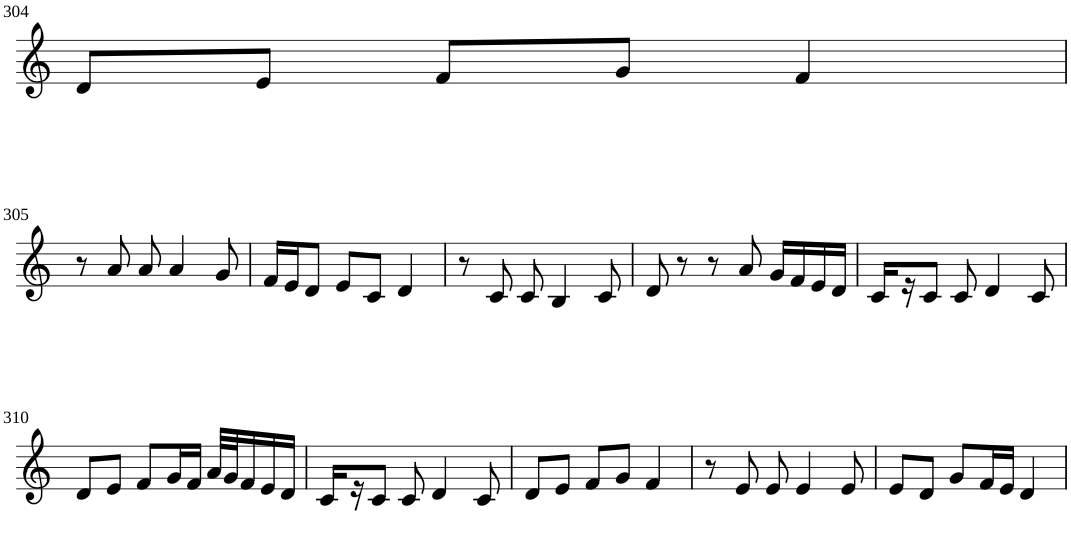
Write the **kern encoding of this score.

**kern
*part1
*staff1
*I"Violin
!!LO:PB:g=z
*clefG2
*k[]
*M3/4
=304
8d/L
8e/J
8f/L
8g/J
4f/
!!LO:LB:g=z
=305
8r
8a/
8a/
4a/
8g/
=306
16f/LL
16e/J
8d/J
8e/L
8c/J
4d/
=307
8r
8c/
8c/
4B/
8c/
=308
8d/
8r
8r
8a/
16g/LL
16f/
16e/
16d/JJ
=309
16c/LL
16r
8c/J
8c/
4d/
8c/
!!LO:LB:g=z
=310
8d/L
8e/J
8f/L
16g/L
16f/JJ
32a/LLL
32g/J
16f/
16e/
16d/JJ
=311
16c/LL
16r
8c/J
8c/
4d/
8c/
=312
8d/L
8e/J
8f/L
8g/J
4f/
=313
8r
8e/
8e/
4e/
8e/
=314
8e/L
8d/J
8g/L
16f/L
16e/JJ
4d/
=
*-
